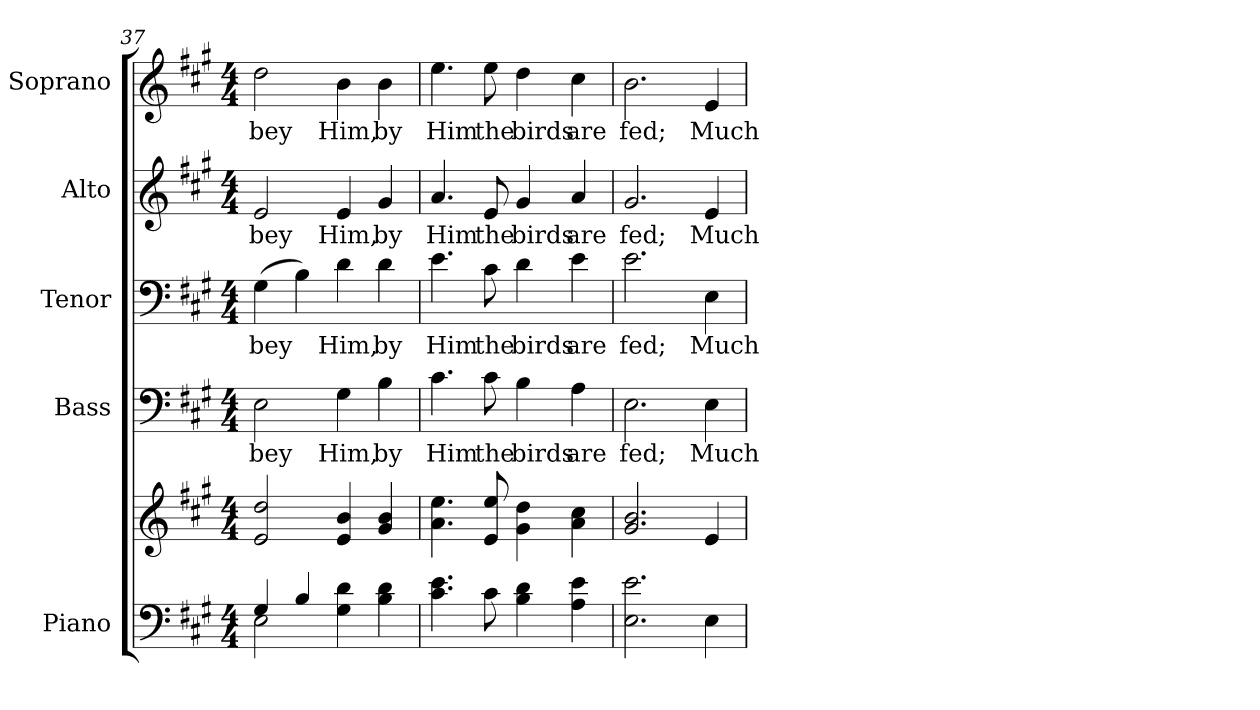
**kern	**kern	**kern	**text	**kern	**text	**kern	**text	**kern	**text
*part5	*part5	*part4	*part4	*part3	*part3	*part2	*part2	*part1	*part1
*staff6	*staff5	*staff4	*staff4	*staff3	*staff3	*staff2	*staff2	*staff1	*staff1
*I"Piano	*	*I"Bass	*	*I"Tenor	*	*I"Alto	*	*I"Soprano	*
*I'Pno.	*	*I'B.	*	*I'T.	*	*I'A.	*	*I'S.	*
*clefF4	*clefG2	*clefF4	*	*clefF4	*	*clefG2	*	*clefG2	*
*k[f#c#g#]	*k[f#c#g#]	*k[f#c#g#]	*	*k[f#c#g#]	*	*k[f#c#g#]	*	*k[f#c#g#]	*
*A:	*A:	*A:	*	*A:	*	*A:	*	*A:	*
*M4/4	*M4/4	*M4/4	*	*M4/4	*	*M4/4	*	*M4/4	*
=37	=37	=37	=37	=37	=37	=37	=37	=37	=37
*^	*	*	*	*	*	*	*	*	*
!	!	!	!	!LO:LY:b:color=#000000	!	!	!	!	!	!
!	!	!	!	!	!	!LO:LY:b:color=#000000	!	!	!	!
!	!	!	!	!	!	!	!	!LO:LY:b:color=#000000	!	!
!	!	!	!	!	!	!	!	!	!	!LO:LY:b:color=#000000
4G#i/	2Ei\	2ei/ 2ddi	2Ei\	-bey	(4G#i\	-bey	2ei/	-bey	2ddi\	-bey
4Bi/	.	.	.	.	4Bi\)	.	.	.	.	.
!	!	!	!	!LO:LY:b:color=#000000	!	!	!	!	!	!
!	!	!	!	!	!	!LO:LY:b:color=#000000	!	!	!	!
!	!	!	!	!	!	!	!	!LO:LY:b:color=#000000	!	!
!	!	!	!	!	!	!	!	!	!	!LO:LY:b:color=#000000
4G#i\ 4di	2ryy	4ei/ 4bi	4G#i\	Him,	4di\	Him,	4ei/	Him,	4bi\	Him,
!	!	!	!	!LO:LY:b:color=#000000	!	!	!	!	!	!
!	!	!	!	!	!	!LO:LY:b:color=#000000	!	!	!	!
!	!	!	!	!	!	!	!	!LO:LY:b:color=#000000	!	!
!	!	!	!	!	!	!	!	!	!	!LO:LY:b:color=#000000
4Bi\ 4di	.	4g#i/ 4bi	4Bi\	by	4di\	by	4g#i/	by	4bi\	by
*v	*v	*	*	*	*	*	*	*	*	*
!!LO:PB:g=z
=38	=38	=38	=38	=38	=38	=38	=38	=38	=38
!	!	!	!LO:LY:b:color=#000000	!	!	!	!	!	!
!	!	!	!	!	!LO:LY:b:color=#000000	!	!	!	!
!	!	!	!	!	!	!	!LO:LY:b:color=#000000	!	!
!	!	!	!	!	!	!	!	!	!LO:LY:b:color=#000000
4.c#i\ 4.ei	4.ai\ 4.eei	4.c#i\	Him	4.ei\	Him	4.ai/	Him	4.eei\	Him
!	!	!	!LO:LY:b:color=#000000	!	!	!	!	!	!
!	!	!	!	!	!LO:LY:b:color=#000000	!	!	!	!
!	!	!	!	!	!	!	!LO:LY:b:color=#000000	!	!
!	!	!	!	!	!	!	!	!	!LO:LY:b:color=#000000
8c#i\	8ei/ 8eei	8c#i\	the	8c#i\	the	8ei/	the	8eei\	the
!	!	!	!LO:LY:b:color=#000000	!	!	!	!	!	!
!	!	!	!	!	!LO:LY:b:color=#000000	!	!	!	!
!	!	!	!	!	!	!	!LO:LY:b:color=#000000	!	!
!	!	!	!	!	!	!	!	!	!LO:LY:b:color=#000000
4Bi\ 4di	4g#i\ 4ddi	4Bi\	birds	4di\	birds	4g#i/	birds	4ddi\	birds
!	!	!	!LO:LY:b:color=#000000	!	!	!	!	!	!
!	!	!	!	!	!LO:LY:b:color=#000000	!	!	!	!
!	!	!	!	!	!	!	!LO:LY:b:color=#000000	!	!
!	!	!	!	!	!	!	!	!	!LO:LY:b:color=#000000
4Ai\ 4ei	4ai\ 4cc#i	4Ai\	are	4ei\	are	4ai/	are	4cc#i\	are
=39	=39	=39	=39	=39	=39	=39	=39	=39	=39
!	!	!	!LO:LY:b:color=#000000	!	!	!	!	!	!
!	!	!	!	!	!LO:LY:b:color=#000000	!	!	!	!
!	!	!	!	!	!	!	!LO:LY:b:color=#000000	!	!
!	!	!	!	!	!	!	!	!	!LO:LY:b:color=#000000
2.Ei\ 2.ei	2.g#i/ 2.bi	2.Ei\	fed;	2.ei\	fed;	2.g#i/	fed;	2.bi\	fed;
!	!	!	!LO:LY:b:color=#000000	!	!	!	!	!	!
!	!	!	!	!	!LO:LY:b:color=#000000	!	!	!	!
!	!	!	!	!	!	!	!LO:LY:b:color=#000000	!	!
!	!	!	!	!	!	!	!	!	!LO:LY:b:color=#000000
4Ei\	4ei/	4Ei\	Much	4Ei\	Much	4ei/	Much	4ei/	Much
=	=	=	=	=	=	=	=	=	=
*-	*-	*-	*-	*-	*-	*-	*-	*-	*-
